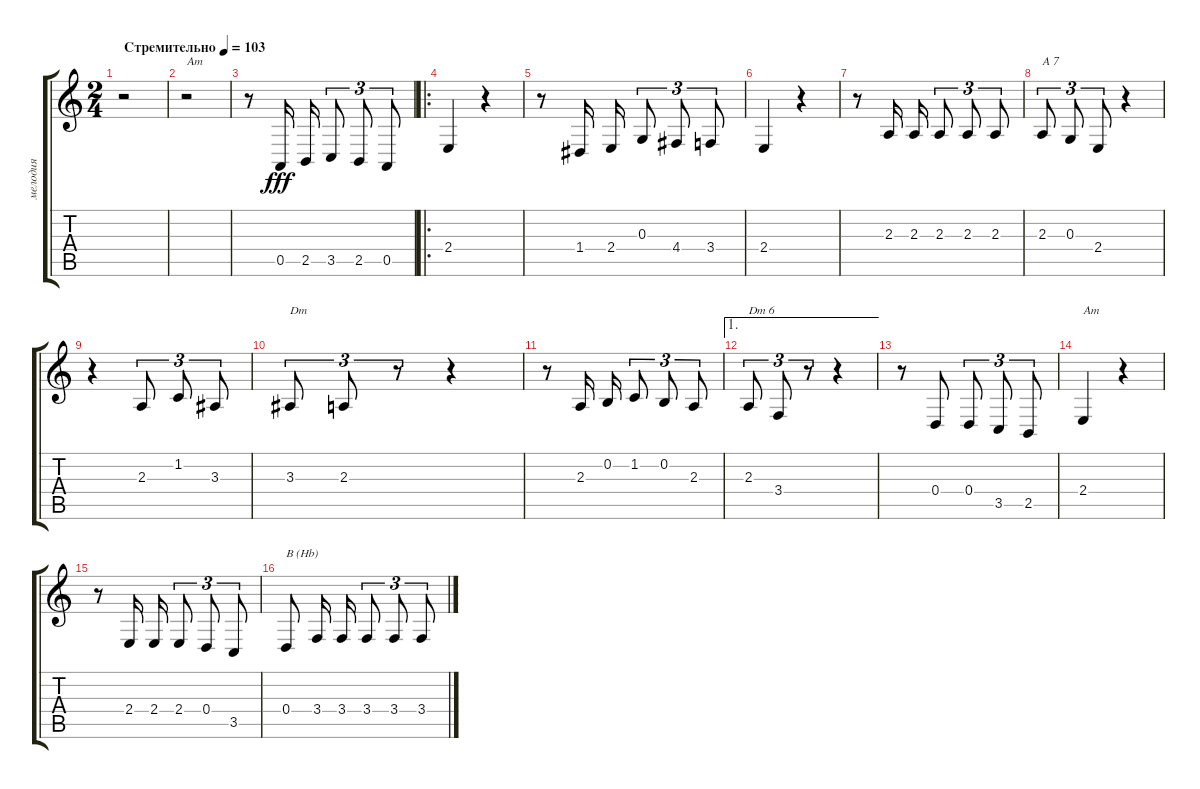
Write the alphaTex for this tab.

\track ("мелодия" "мелодия") {instrument accordion}
\staff {score tabs}
\tuning (E4 B3 G3 D3 A2 E2) {hide}
\ts (2 4)
\tempo (103 "Стремительно")
\clef g2
\ks aminor
r.2{dy fff instrument accordion} |
r.2{txt "Am"} |
r.8 0.5.16{beam split} 2.5.16 3.5.8{tu (3 2) beam split} 2.5.8{tu (3 2) beam split} 0.5.8{tu (3 2)} |
\ro
2.4.4 r.4 |
r.8 1.4.16{beam split} 2.4.16 0.3.8{tu (3 2) beam split} 4.4.8{tu (3 2) beam split} 3.4.8{tu (3 2)} |
2.4.4 r.4 |
r.8 2.3.16{beam split} 2.3.16 2.3.8{tu (3 2) beam split} 2.3.8{tu (3 2) beam split} 2.3.8{tu (3 2)} |
2.3.8{tu (3 2) txt "A 7" beam split} 0.3.8{tu (3 2) beam split} 2.4.8{tu (3 2)} r.4 |
r.4 2.3.8{tu (3 2) beam split} 1.2.8{tu (3 2) beam split} 3.3.8{tu (3 2)} |
3.3.8{tu (3 2) txt "Dm" beam split} 2.3.8{tu (3 2)} r.8{tu (3 2)} r.4 |
r.8 2.3.16{beam split} 0.2.16 1.2.8{tu (3 2) beam split} 0.2.8{tu (3 2) beam split} 2.3.8{tu (3 2)} |
\ae 1
2.3.8{tu (3 2) txt "Dm 6" beam split} 3.4.8{tu (3 2)} r.8{tu (3 2)} r.4 |
r.8 0.4.8 0.4.8{tu (3 2) beam split} 3.5.8{tu (3 2) beam split} 2.5.8{tu (3 2)} |
2.4.4{txt "Am"} r.4 |
r.8 2.4.16{beam split} 2.4.16 2.4.8{tu (3 2) beam split} 0.4.8{tu (3 2) beam split} 3.5.8{tu (3 2)} |
0.4.8{txt "B (Hb)" beam split} 3.4.16{beam split} 3.4.16 3.4.8{tu (3 2) beam split} 3.4.8{tu (3 2) beam split} 3.4.8{tu (3 2)}
